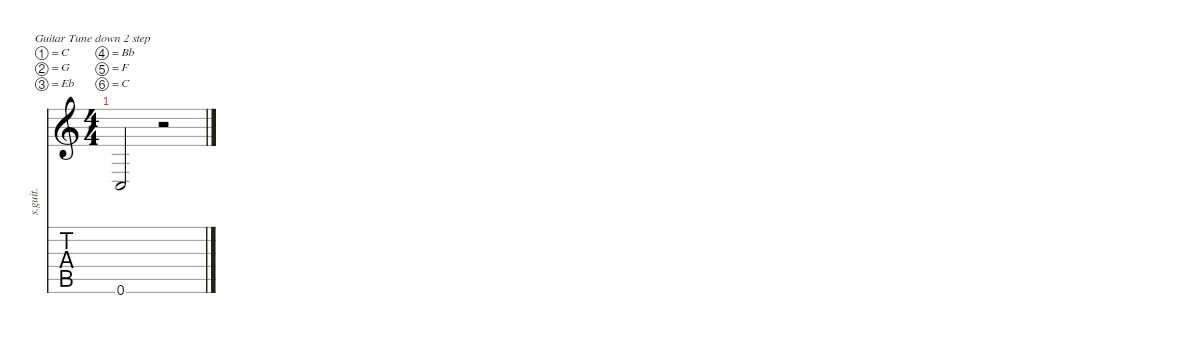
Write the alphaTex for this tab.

\defaultSystemsLayout 4
\hideDynamics
\bracketExtendMode nobrackets
\track ("Josh Homme" "s.guit.") {instrument distortionguitar}
\staff {score tabs}
\tuning (C4 G3 Eb3 Bb2 F2 C2)
\ts (4 4)
\tempo (210 hide)
\clef g2
\ks c
0.6.2{lyrics (0 "") lyrics (1 "") lyrics (2 "") lyrics (3 "") lyrics (4 "") dy f} r.2
